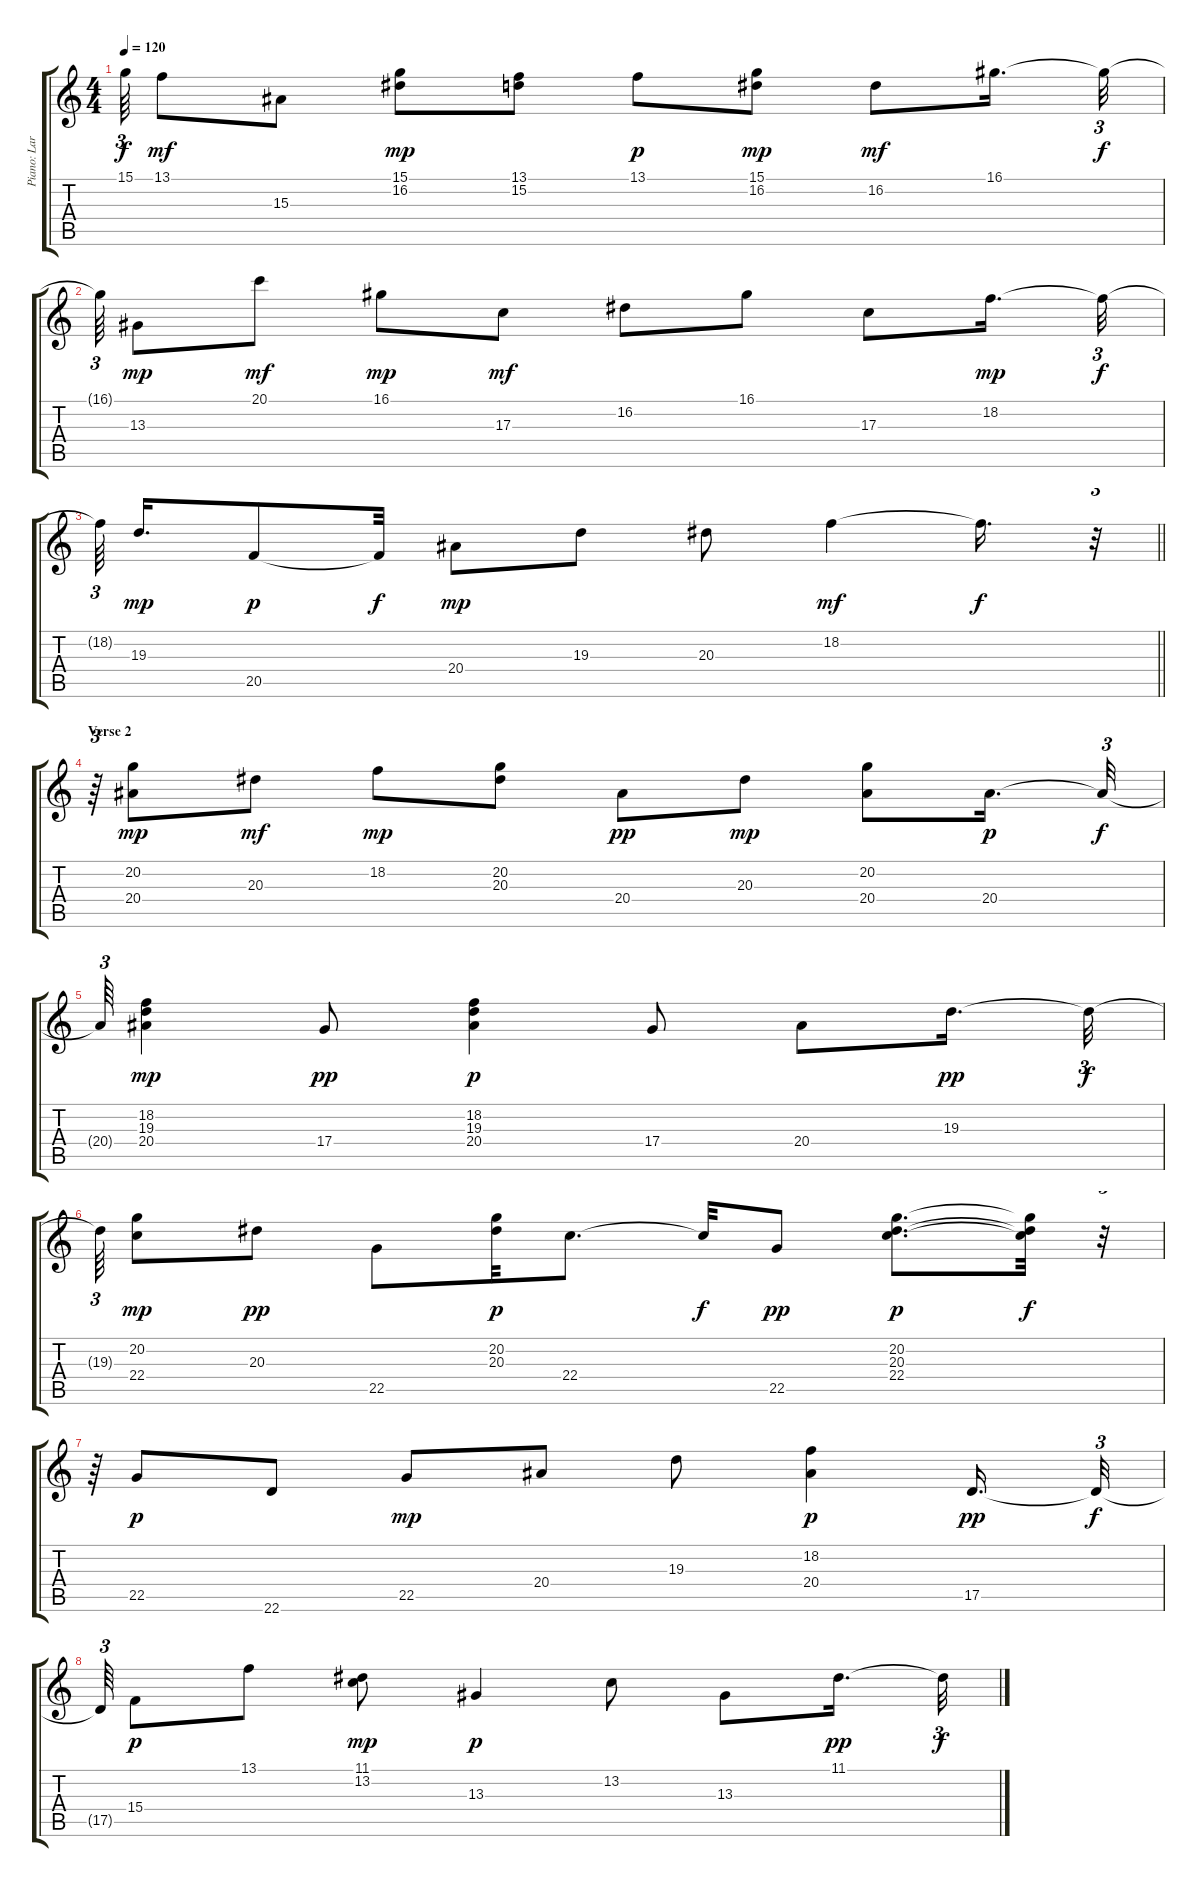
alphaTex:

\track ("Piano: Larry Knechtel[Right]" "Piano: Lar") {instrument acousticgrandpiano}
\staff {score tabs}
\tuning (E4 B3 G3 D3 A2 E2) {hide}
\ts (4 4)
\tempo 120
\clef g2
\ks c
15.1{t}.64{tu (3 2) dy f} 13.1.8{dy mf} 15.3.8 (15.1 16.2).8{dy mp} (13.1 15.2).8 13.1.8{dy p} (15.1 16.2).8{dy mp} 16.2.8{dy mf} 16.1.16{d} 16.1{t}.32{tu (3 2) dy f} |
16.1{t}.64{tu (3 2)} 13.3.8{dy mp} 20.1.8{dy mf} 16.1.8{dy mp} 17.3.8{dy mf} 16.2.8 16.1.8 17.3.8 18.2.16{d dy mp} 18.2{t}.32{tu (3 2) dy f} |
\barLineRight lightlight
18.2{t}.64{tu (3 2) beam splitsecondary} 19.3.16{d dy mp} 20.5.8{dy p} 20.5{t}.32{dy f} 20.4.8{dy mp} 19.3.8 20.3.8 18.2.4{dy mf} 18.2{t}.16{d dy f} r.32{tu (3 2)} |
\section ("" "Verse 2")
r.64{tu (3 2)} (20.2 20.4).8{dy mp} 20.3.8{dy mf} 18.2.8{dy mp} (20.2 20.3).8 20.4.8{dy pp} 20.3.8{dy mp} (20.2 20.4).8 20.4.16{d dy p} 20.4{t}.32{tu (3 2) dy f} |
20.4{t}.64{tu (3 2)} (18.2 19.3 20.4).4{dy mp} 17.4.8{dy pp} (18.2 19.3 20.4).4{dy p} 17.4.8 20.4.8 19.3.16{d dy pp} 19.3{t}.32{tu (3 2) dy f} |
19.3{t}.64{tu (3 2)} (20.2 22.4).8{dy mp} 20.3.8{dy pp} 22.5.8 (20.2 20.3).32{dy p} 22.4.8{d} 22.4{t}.32{dy f} 22.5.8{dy pp} (20.2 20.3 22.4).8{d dy p} (20.2{t} 20.3{t} 22.4{t}).32{dy f} r.32{tu (3 2)} |
r.64{tu (3 2)} 22.5.8{dy p} 22.6.8 22.5.8{dy mp} 20.4.8 19.3.8 (18.2 20.4).4{dy p} 17.5.16{d dy pp} 17.5{t}.32{tu (3 2) dy f} |
17.5{t}.64{tu (3 2)} 15.4.8{dy p} 13.1.8 (11.1 13.2).8{dy mp} 13.3.4{dy p} 13.2.8 13.3.8 11.1.16{d dy pp} 11.1{t}.32{tu (3 2) dy f}
